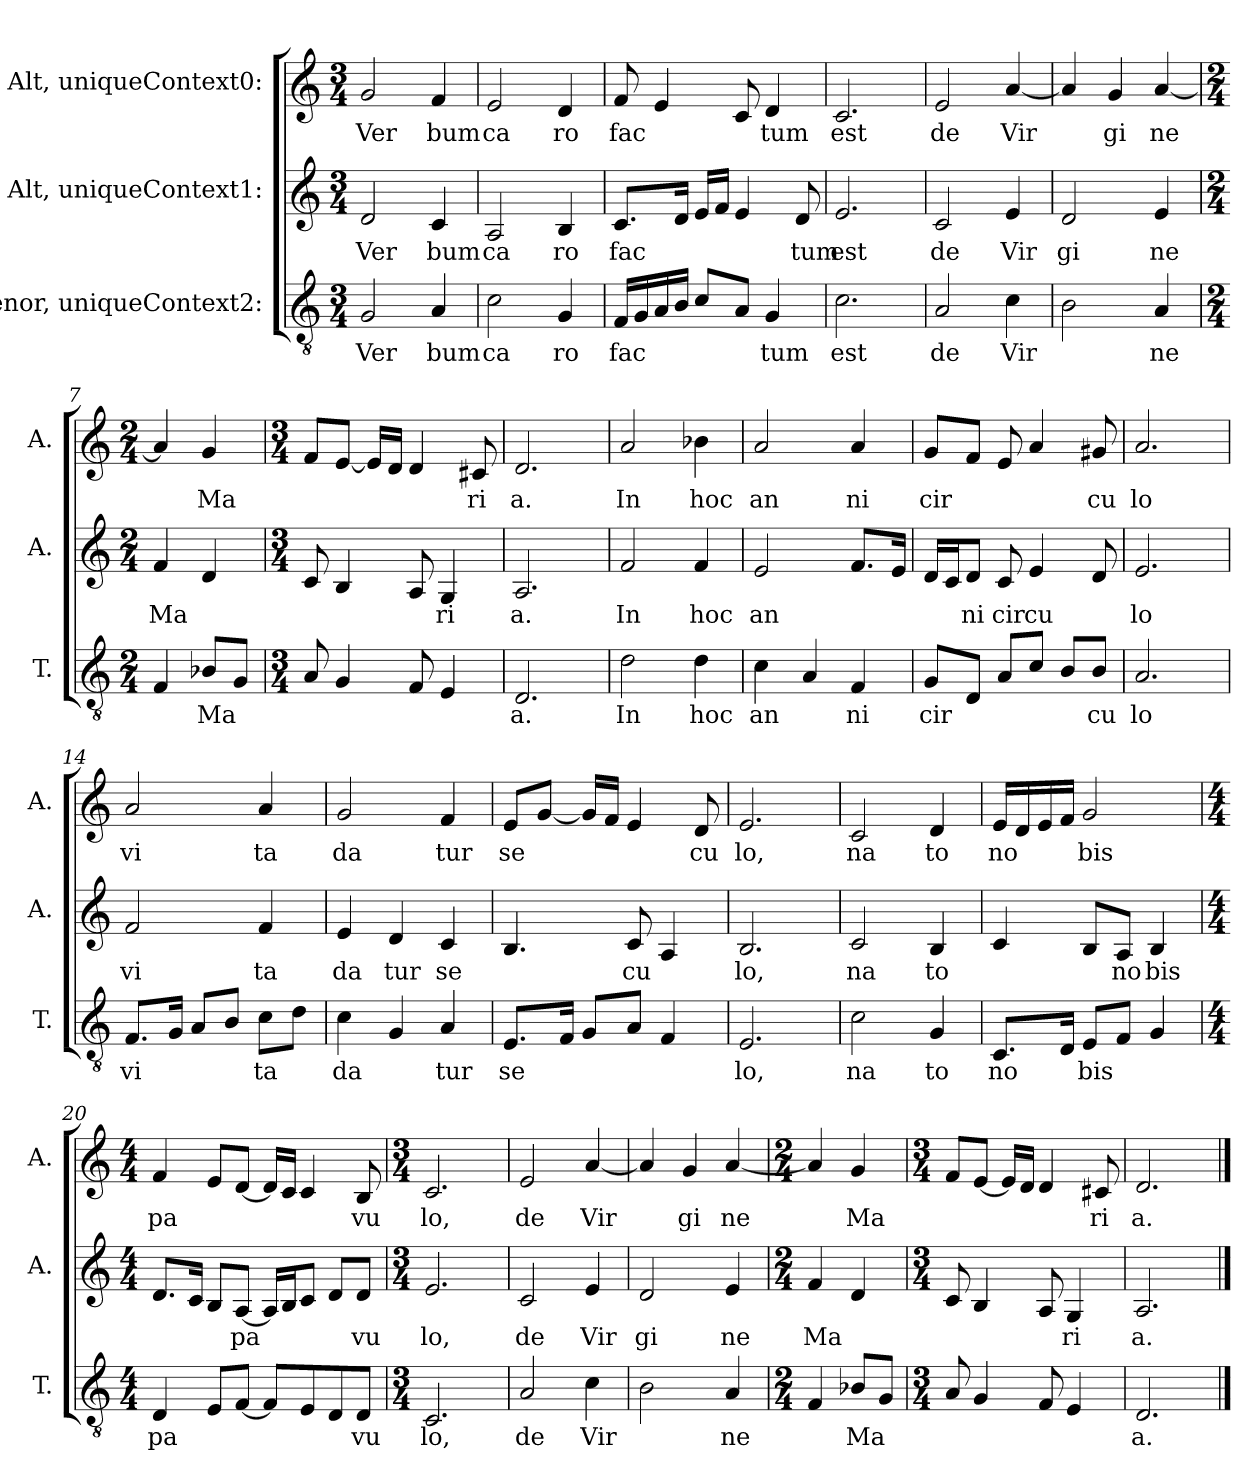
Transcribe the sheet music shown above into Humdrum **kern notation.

**kern	**text	**kern	**text	**kern	**text
*part3	*part3	*part2	*part2	*part1	*part1
*staff3	*staff3	*staff2	*staff2	*staff1	*staff1
*I"Tenor, uniqueContext2:	*	*I"Alt, uniqueContext1:	*	*I"Alt, uniqueContext0:	*
*I'T.	*	*I'A.	*	*I'A.	*
*clefGv2	*	*clefG2	*	*clefG2	*
*k[]	*	*k[]	*	*k[]	*
*M3/4	*	*M3/4	*	*M3/4	*
*MM140	*	*MM140	*	*MM140	*
=1	=1	=1	=1	=1	=1
!	!LO:LY:b	!	!LO:LY:b	!	!LO:LY:b
2G/	Ver	2d/	Ver	2g/	Ver
!	!LO:LY:b	!	!LO:LY:b	!	!LO:LY:b
4A/	bum	4c/	bum	4f/	bum
=2	=2	=2	=2	=2	=2
!	!LO:LY:b	!	!LO:LY:b	!	!LO:LY:b
2c\	ca	2A/	ca	2e/	ca
!	!LO:LY:b	!	!LO:LY:b	!	!LO:LY:b
4G/	ro	4B/	ro	4d/	ro
=3	=3	=3	=3	=3	=3
!	!LO:LY:b	!	!LO:LY:b	!	!LO:LY:b
16F/LL	fac	8.c/L	fac	8f/	fac
16G/	.	.	.	.	.
16A/	.	.	.	4e/	.
16B/JJ	.	16d/Jk	.	.	.
8c/L	.	16e/LL	.	.	.
.	.	16f/JJ	.	.	.
8A/J	.	4e/	.	8c/	.
!	!LO:LY:b	!	!	!	!LO:LY:b
4G/	tum	.	.	4d/	tum
!	!	!	!LO:LY:b	!	!
.	.	8d/	tum	.	.
=4	=4	=4	=4	=4	=4
!	!LO:LY:b	!	!LO:LY:b	!	!LO:LY:b
2.c\	est	2.e/	est	2.c/	est
=5	=5	=5	=5	=5	=5
!	!LO:LY:b	!	!LO:LY:b	!	!LO:LY:b
2A/	de	2c/	de	2e/	de
!	!LO:LY:b	!	!LO:LY:b	!	!LO:LY:b
4c\	Vir	4e/	Vir	[4a/	Vir
=6	=6	=6	=6	=6	=6
!	!	!	!LO:LY:b	!	!
2B\	.	2d/	gi	4a/]	.
!	!	!	!	!	!LO:LY:b
.	.	.	.	4g/	gi
!	!LO:LY:b	!	!LO:LY:b	!	!LO:LY:b
4A/	ne	4e/	ne	[4a/	ne
=7	=7	=7	=7	=7	=7
*M2/4	*	*M2/4	*	*M2/4	*
!	!	!	!LO:LY:b	!	!
4F/	.	4f/	Ma	4a/]	.
!	!LO:LY:b	!	!	!	!LO:LY:b
8B-X/L	Ma	4d/	.	4g/	Ma
8G/J	.	.	.	.	.
!!LO:LB:g=z
=8	=8	=8	=8	=8	=8
*M3/4	*	*M3/4	*	*M3/4	*
8A/	.	8c/	.	8f/L	.
4G/	.	4B/	.	[8e/J	.
.	.	.	.	16e/LL]	.
.	.	.	.	16d/JJ	.
8F/	.	8A/	.	4d/	.
!	!	!	!LO:LY:b	!	!
4E/	.	4G/	ri	.	.
!	!	!	!	!	!LO:LY:b
.	.	.	.	8c#X/	ri
=9	=9	=9	=9	=9	=9
!	!LO:LY:b	!	!LO:LY:b	!	!LO:LY:b
2.D/	a.	2.A/	a.	2.d/	a.
=10	=10	=10	=10	=10	=10
!	!LO:LY:b	!	!LO:LY:b	!	!LO:LY:b
2d\	In	2f/	In	2a/	In
!	!LO:LY:b	!	!LO:LY:b	!	!LO:LY:b
4d\	hoc	4f/	hoc	4b-X\	hoc
=11	=11	=11	=11	=11	=11
!	!LO:LY:b	!	!LO:LY:b	!	!LO:LY:b
4c\	an	2e/	an	2a/	an
4A/	.	.	.	.	.
!	!LO:LY:b	!	!	!	!LO:LY:b
4F/	ni	8.f/L	.	4a/	ni
.	.	16e/Jk	.	.	.
=12	=12	=12	=12	=12	=12
!	!LO:LY:b	!	!	!	!LO:LY:b
8G/L	cir	16d/LL	.	8g/L	cir
.	.	16c/J	.	.	.
!	!	!	!LO:LY:b	!	!
8D/J	.	8d/J	ni	8f/J	.
!	!	!	!LO:LY:b	!	!
8A/L	.	8c/	cir	8e/	.
!	!	!	!LO:LY:b	!	!
8c/J	.	4e/	cu	4a/	.
8B/L	.	.	.	.	.
!	!LO:LY:b	!	!	!	!LO:LY:b
8B/J	cu	8d/	.	8g#X/	cu
=13	=13	=13	=13	=13	=13
!	!LO:LY:b	!	!LO:LY:b	!	!LO:LY:b
2.A/	lo	2.e/	lo	2.a/	lo
=14	=14	=14	=14	=14	=14
!	!LO:LY:b	!	!LO:LY:b	!	!LO:LY:b
8.F/L	vi	2f/	vi	2a/	vi
16G/Jk	.	.	.	.	.
8A/L	.	.	.	.	.
8B/J	.	.	.	.	.
!	!LO:LY:b	!	!LO:LY:b	!	!LO:LY:b
8c\L	ta	4f/	ta	4a/	ta
8d\J	.	.	.	.	.
=15	=15	=15	=15	=15	=15
!	!LO:LY:b	!	!LO:LY:b	!	!LO:LY:b
4c\	da	4e/	da	2g/	da
!	!	!	!LO:LY:b	!	!
4G/	.	4d/	tur	.	.
!	!LO:LY:b	!	!LO:LY:b	!	!LO:LY:b
4A/	tur	4c/	se	4f/	tur
!!LO:LB:g=z
=16	=16	=16	=16	=16	=16
!	!LO:LY:b	!	!	!	!LO:LY:b
8.E/L	se	4.B/	.	8e/L	se
.	.	.	.	[8g/J	.
16F/Jk	.	.	.	.	.
8G/L	.	.	.	16g/LL]	.
.	.	.	.	16f/JJ	.
!	!	!	!LO:LY:b	!	!
8A/J	.	8c/	cu	4e/	.
4F/	.	4A/	.	.	.
!	!	!	!	!	!LO:LY:b
.	.	.	.	8d/	cu
=17	=17	=17	=17	=17	=17
!	!LO:LY:b	!	!LO:LY:b	!	!LO:LY:b
2.E/	lo,	2.B/	lo,	2.e/	lo,
=18	=18	=18	=18	=18	=18
!	!LO:LY:b	!	!LO:LY:b	!	!LO:LY:b
2c\	na	2c/	na	2c/	na
!	!LO:LY:b	!	!LO:LY:b	!	!LO:LY:b
4G/	to	4B/	to	4d/	to
=19	=19	=19	=19	=19	=19
!	!LO:LY:b	!	!	!	!LO:LY:b
8.C/L	no	4c/	.	16e/LL	no
.	.	.	.	16d/	.
.	.	.	.	16e/	.
16D/Jk	.	.	.	16f/JJ	.
!	!LO:LY:b	!	!	!	!LO:LY:b
8E/L	bis	8B/L	.	2g/	bis
!	!	!	!LO:LY:b	!	!
8F/J	.	8A/J	no	.	.
!	!	!	!LO:LY:b	!	!
4G/	.	4B/	bis	.	.
=20	=20	=20	=20	=20	=20
*M4/4	*	*M4/4	*	*M4/4	*
!	!LO:LY:b	!	!	!	!LO:LY:b
4D/	pa	8.d/L	.	4f/	pa
.	.	16c/Jk	.	.	.
8E/L	.	8B/L	.	8e/L	.
!	!	!	!LO:LY:b	!	!
[8F/J	.	[8A/J	pa	[8d/J	.
8F/L]	.	16A/LL]	.	16d/LL]	.
.	.	16B/J	.	16c/JJ	.
8E/	.	8c/J	.	4c/	.
8D/	.	8d/L	.	.	.
!	!LO:LY:b	!	!LO:LY:b	!	!LO:LY:b
8D/J	vu	8d/J	vu	8B/	vu
=21	=21	=21	=21	=21	=21
*M3/4	*	*M3/4	*	*M3/4	*
!	!LO:LY:b	!	!LO:LY:b	!	!LO:LY:b
2.C/	lo,	2.e/	lo,	2.c/	lo,
=22	=22	=22	=22	=22	=22
!	!LO:LY:b	!	!LO:LY:b	!	!LO:LY:b
2A/	de	2c/	de	2e/	de
!	!LO:LY:b	!	!LO:LY:b	!	!LO:LY:b
4c\	Vir	4e/	Vir	[4a/	Vir
!!LO:PB:g=z
=23	=23	=23	=23	=23	=23
!	!	!	!LO:LY:b	!	!
2B\	.	2d/	gi	4a/]	.
!	!	!	!	!	!LO:LY:b
.	.	.	.	4g/	gi
!	!LO:LY:b	!	!LO:LY:b	!	!LO:LY:b
4A/	ne	4e/	ne	[4a/	ne
=24	=24	=24	=24	=24	=24
*M2/4	*	*M2/4	*	*M2/4	*
!	!	!	!LO:LY:b	!	!
4F/	.	4f/	Ma	4a/]	.
!	!LO:LY:b	!	!	!	!LO:LY:b
8B-X/L	Ma	4d/	.	4g/	Ma
8G/J	.	.	.	.	.
=25	=25	=25	=25	=25	=25
*M3/4	*	*M3/4	*	*M3/4	*
8A/	.	8c/	.	8f/L	.
4G/	.	4B/	.	[8e/J	.
.	.	.	.	16e/LL]	.
.	.	.	.	16d/JJ	.
8F/	.	8A/	.	4d/	.
!	!	!	!LO:LY:b	!	!
4E/	.	4G/	ri	.	.
!	!	!	!	!	!LO:LY:b
.	.	.	.	8c#X/	ri
=26	=26	=26	=26	=26	=26
!	!LO:LY:b	!	!LO:LY:b	!	!LO:LY:b
2.D/	a.	2.A/	a.	2.d/	a.
==	==	==	==	==	==
*-	*-	*-	*-	*-	*-
